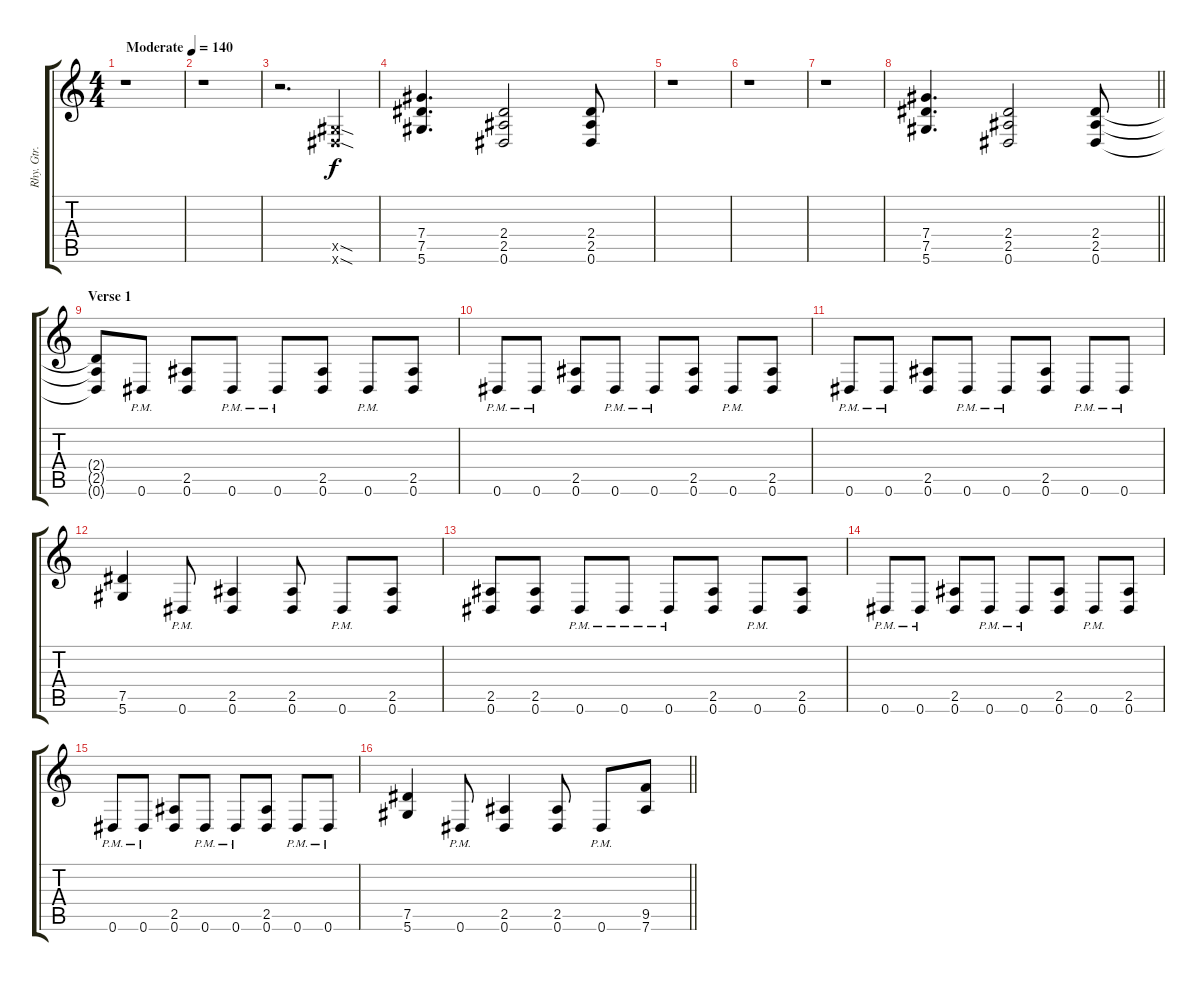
\track ("Rhy. Gtr. 2" "Rhy. Gtr. ") {instrument distortionguitar}
\staff {score tabs}
\tuning (Eb4 Bb3 Gb3 Db3 Ab2 Eb2) {hide}
\ts (4 4)
\tempo (140 "Moderate")
\clef g2
\ks c
r.1{dy f instrument distortionguitar} |
r.1 |
r.2{d} (0.5{sod x} 0.6{sod x}).4 |
(7.4 7.5 5.6).4{d} (2.4 2.5 0.6).2 (2.4 2.5 0.6).8 |
r.1 |
r.1 |
r.1 |
\barLineRight lightlight
(7.4 7.5 5.6).4{d} (2.4 2.5 0.6).2 (2.4 2.5 0.6).8 |
\section ("" "Verse 1")
(2.4{t} 2.5{t} 0.6{t}).8 0.6{pm}.8 (2.5 0.6).8 0.6{pm}.8 0.6{pm}.8 (2.5 0.6).8 0.6{pm}.8 (2.5 0.6).8 |
0.6{pm}.8 0.6{pm}.8 (2.5 0.6).8 0.6{pm}.8 0.6{pm}.8 (2.5 0.6).8 0.6{pm}.8 (2.5 0.6).8 |
0.6{pm}.8 0.6{pm}.8 (2.5 0.6).8 0.6{pm}.8 0.6{pm}.8 (2.5 0.6).8 0.6{pm}.8 0.6{pm}.8 |
(7.5 5.6).4 0.6{pm}.8 (2.5 0.6).4 (2.5 0.6).8 0.6{pm}.8 (2.5 0.6).8 |
(2.5 0.6).8 (2.5 0.6).8 0.6{pm}.8 0.6{pm}.8 0.6{pm}.8 (2.5 0.6).8 0.6{pm}.8 (2.5 0.6).8 |
0.6{pm}.8 0.6{pm}.8 (2.5 0.6).8 0.6{pm}.8 0.6{pm}.8 (2.5 0.6).8 0.6{pm}.8 (2.5 0.6).8 |
0.6{pm}.8 0.6{pm}.8 (2.5 0.6).8 0.6{pm}.8 0.6{pm}.8 (2.5 0.6).8 0.6{pm}.8 0.6{pm}.8 |
\barLineRight lightlight
(7.5 5.6).4 0.6{pm}.8 (2.5 0.6).4 (2.5 0.6).8 0.6{pm}.8 (9.5 7.6).8
